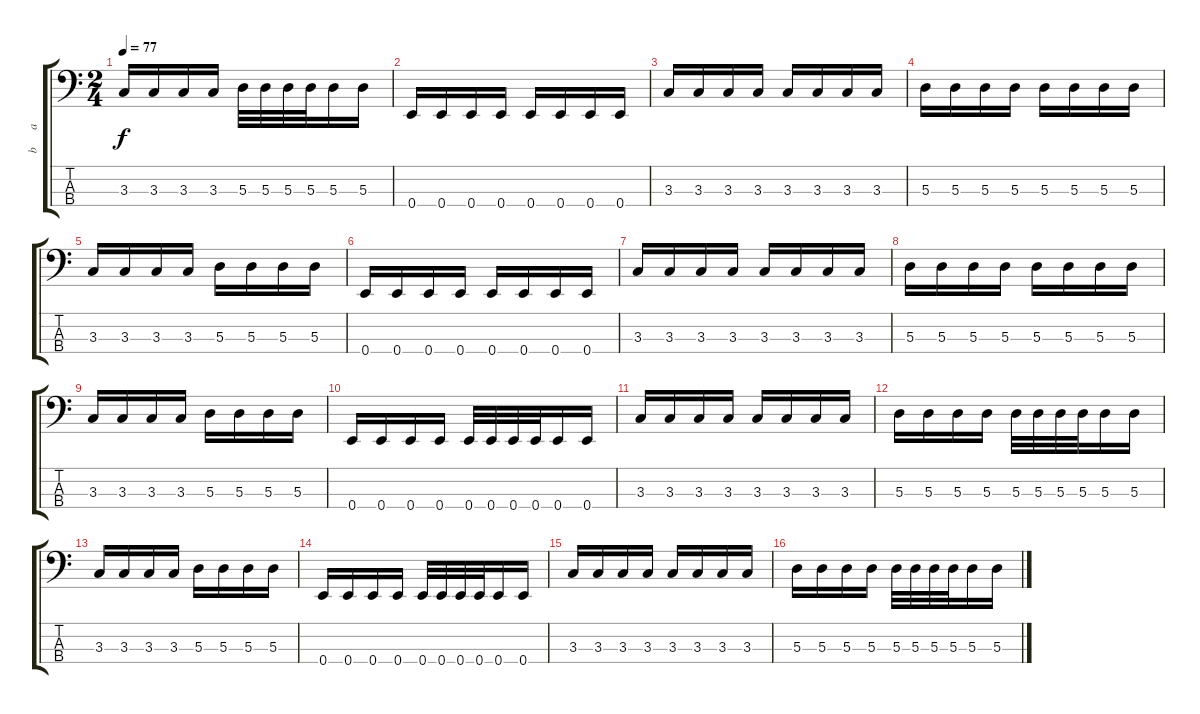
\track ("b      a       s      s" "b      a  ") {instrument slapbass1}
\staff {score tabs}
\tuning (G2 D2 A1 E1) {hide}
\ts (2 4)
\tempo 77
\clef f4
\ks c
3.3.16{dy f} 3.3.16 3.3.16 3.3.16 5.3.32 5.3.32 5.3.32 5.3.32 5.3.16 5.3.16 |
0.4.16 0.4.16 0.4.16 0.4.16 0.4.16 0.4.16 0.4.16 0.4.16 |
3.3.16 3.3.16 3.3.16 3.3.16 3.3.16 3.3.16 3.3.16 3.3.16 |
5.3.16 5.3.16 5.3.16 5.3.16 5.3.16 5.3.16 5.3.16 5.3.16 |
3.3.16 3.3.16 3.3.16 3.3.16 5.3.16 5.3.16 5.3.16 5.3.16 |
0.4.16 0.4.16 0.4.16 0.4.16 0.4.16 0.4.16 0.4.16 0.4.16 |
3.3.16 3.3.16 3.3.16 3.3.16 3.3.16 3.3.16 3.3.16 3.3.16 |
5.3.16 5.3.16 5.3.16 5.3.16 5.3.16 5.3.16 5.3.16 5.3.16 |
3.3.16 3.3.16 3.3.16 3.3.16 5.3.16 5.3.16 5.3.16 5.3.16 |
0.4.16 0.4.16 0.4.16 0.4.16 0.4.32 0.4.32 0.4.32 0.4.32 0.4.16 0.4.16 |
3.3.16 3.3.16 3.3.16 3.3.16 3.3.16 3.3.16 3.3.16 3.3.16 |
5.3.16 5.3.16 5.3.16 5.3.16 5.3.32 5.3.32 5.3.32 5.3.32 5.3.16 5.3.16 |
3.3.16 3.3.16 3.3.16 3.3.16 5.3.16 5.3.16 5.3.16 5.3.16 |
0.4.16 0.4.16 0.4.16 0.4.16 0.4.32 0.4.32 0.4.32 0.4.32 0.4.16 0.4.16 |
3.3.16 3.3.16 3.3.16 3.3.16 3.3.16 3.3.16 3.3.16 3.3.16 |
5.3.16 5.3.16 5.3.16 5.3.16 5.3.32 5.3.32 5.3.32 5.3.32 5.3.16 5.3.16
